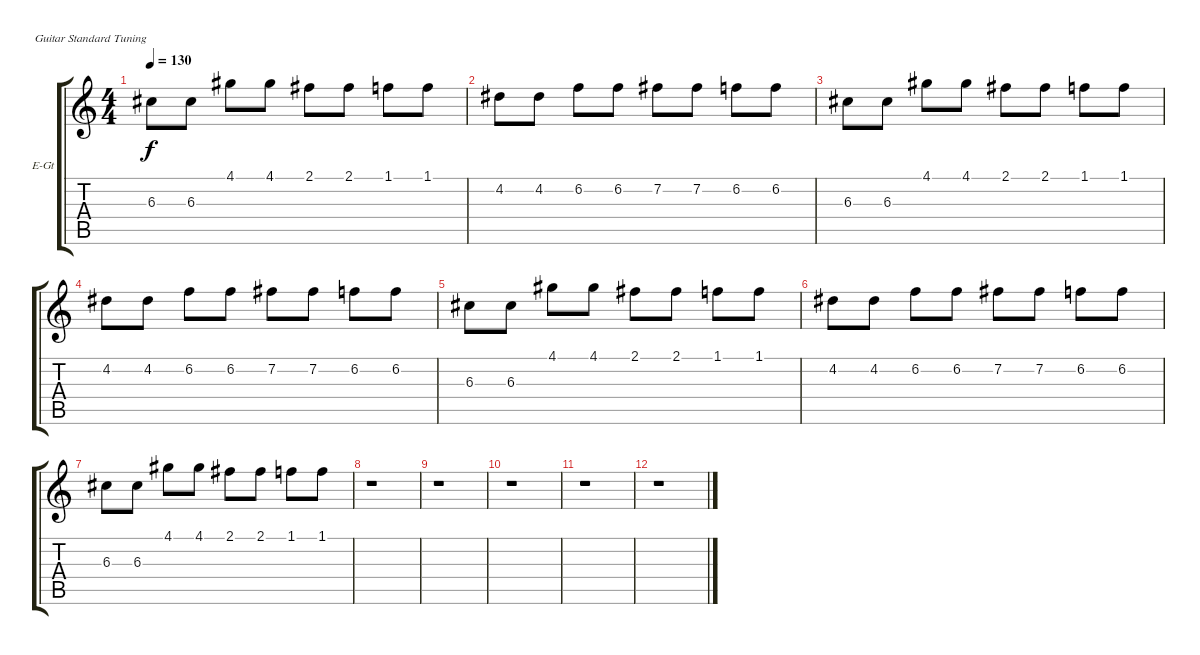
\defaultSystemsLayout 4
\bracketExtendMode groupsimilarinstruments
\firstSystemTrackNameOrientation horizontal
\otherSystemsTrackNameOrientation horizontal
\track ("Electric Guitar" "E-Gt") {instrument distortionguitar}
\staff {score tabs}
\tuning (E4 B3 G3 D3 A2 E2)
\ts (4 4)
\tempo 130
\clef g2
\ks c
6.3.8{dy f} 6.3.8 4.1.8 4.1.8 2.1.8 2.1.8 1.1.8 1.1.8 |
4.2.8 4.2.8 6.2.8 6.2.8 7.2.8 7.2.8 6.2.8 6.2.8 |
6.3.8 6.3.8 4.1.8 4.1.8 2.1.8 2.1.8 1.1.8 1.1.8 |
4.2.8 4.2.8 6.2.8 6.2.8 7.2.8 7.2.8 6.2.8 6.2.8 |
6.3.8 6.3.8 4.1.8 4.1.8 2.1.8 2.1.8 1.1.8 1.1.8 |
4.2.8 4.2.8 6.2.8 6.2.8 7.2.8 7.2.8 6.2.8 6.2.8 |
6.3.8 6.3.8 4.1.8 4.1.8 2.1.8 2.1.8 1.1.8 1.1.8 |
r.1 |
r.1 |
r.1 |
r.1 |
r.1
